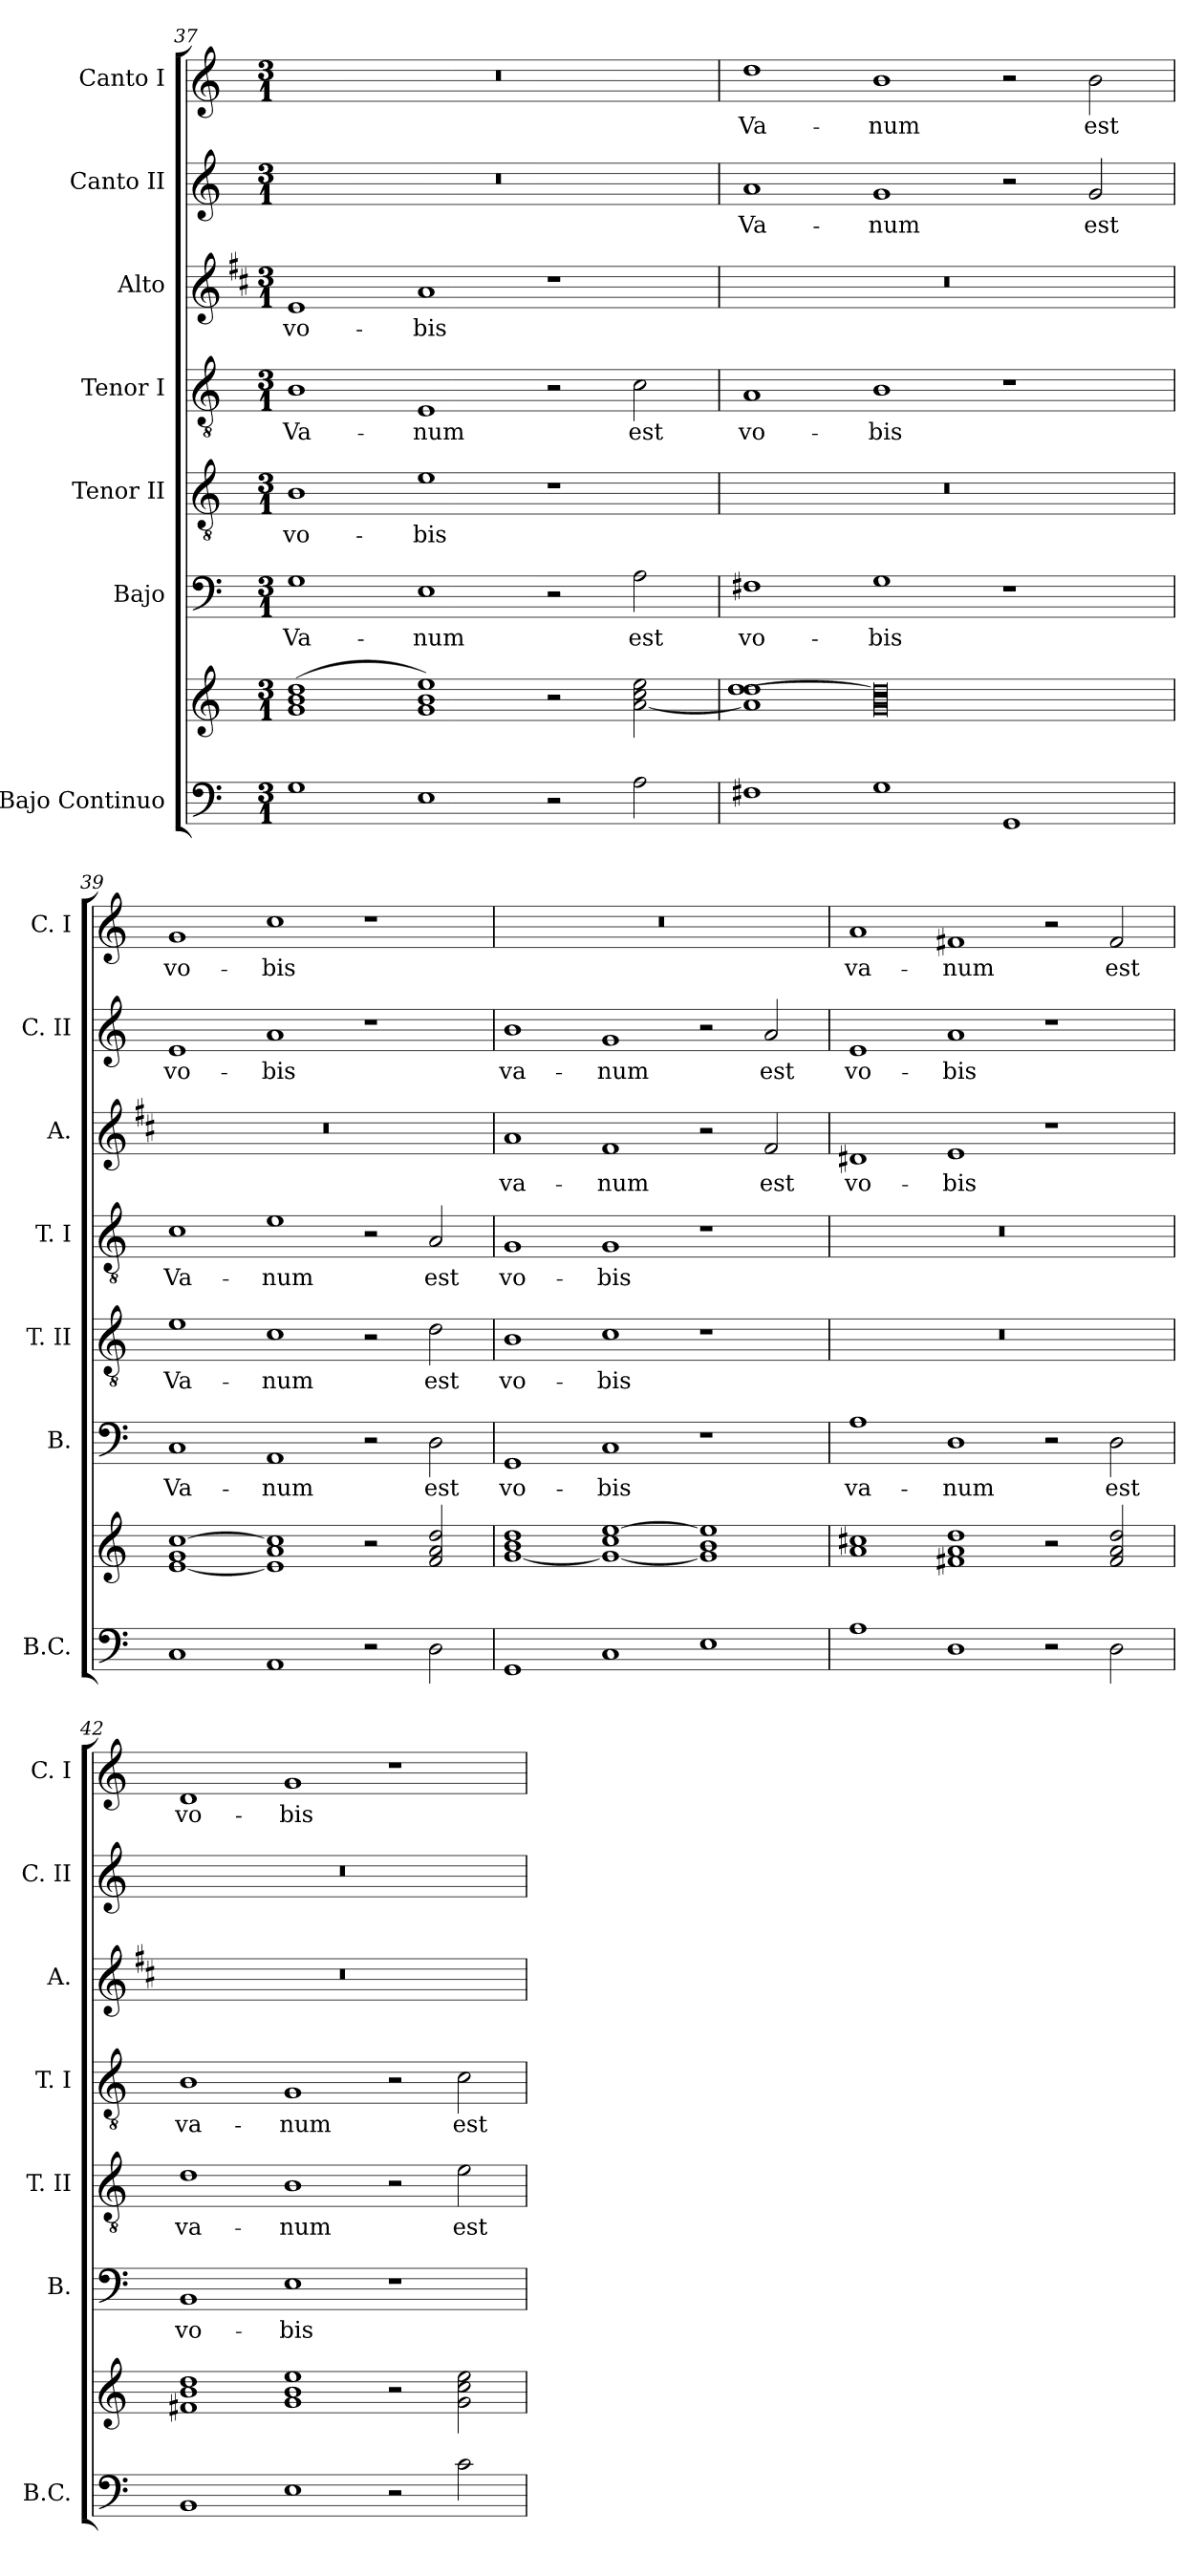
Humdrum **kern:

**kern	**kern	**kern	**text	**kern	**text	**kern	**text	**kern	**text	**kern	**text	**kern	**text
*part7	*part7	*part6	*part6	*part5	*part5	*part4	*part4	*part3	*part3	*part2	*part2	*part1	*part1
*staff8	*staff7	*staff6	*staff6	*staff5	*staff5	*staff4	*staff4	*staff3	*staff3	*staff2	*staff2	*staff1	*staff1
*I"Bajo Continuo	*	*I"Bajo	*	*I"Tenor II	*	*I"Tenor I	*	*I"Alto	*	*I"Canto II	*	*I"Canto I	*
*I'B.C.	*	*I'B.	*	*I'T. II	*	*I'T. I	*	*I'A.	*	*I'C. II	*	*I'C. I	*
*clefF4	*clefG2	*clefF4	*	*clefGv2	*	*clefGv2	*	*clefG2	*	*clefG2	*	*clefG2	*
*	*	*	*	*ITrd7c12	*	*ITrd7c12	*	*ITrd1c2	*	*	*	*	*
*k[]	*k[]	*k[]	*	*k[]	*	*k[]	*	*k[]	*	*k[]	*	*k[]	*
*M3/1	*M3/1	*M3/1	*	*M3/1	*	*M3/1	*	*M3/1	*	*M3/1	*	*M3/1	*
=37	=37	=37	=37	=37	=37	=37	=37	=37	=37	=37	=37	=37	=37
1G	(1g 1b 1dd	1G	Va-	1BB	vo-	1BB	Va-	1d	vo-	0.r	.	0.r	.
1E	1g 1b 1ee)	1E	-num	1E	-bis	1EE	-num	1g	-bis	.	.	.	.
2r	2r	2r	.	1r	.	2r	.	1r	.	.	.	.	.
2A\	[2a\ 2cc\ 2ee\	2A\	est	.	.	2C\	est	.	.	.	.	.	.
=38	=38	=38	=38	=38	=38	=38	=38	=38	=38	=38	=38	=38	=38
1F#X	1a] [1dd 1dd	1F#X	vo-	0.r	.	1AA	vo-	0.r	.	1a	Va-	1dd	Va-
1G	0g 0b 0dd]	1G	-bis	.	.	1BB	-bis	.	.	1g	-num	1b	-num
1GG	.	1r	.	.	.	1r	.	.	.	2r	.	2r	.
.	.	.	.	.	.	.	.	.	.	2g/	est	2b\	est
!!LO:PB:g=z
=39	=39	=39	=39	=39	=39	=39	=39	=39	=39	=39	=39	=39	=39
1C	[1e 1g [1cc	1C	Va-	1E	Va-	1C	Va-	0.r	.	1e	vo-	1g	vo-
1AA	1e] 1a 1cc]	1AA	-num	1C	-num	1E	-num	.	.	1a	-bis	1cc	-bis
2r	2r	2r	.	2r	.	2r	.	.	.	1r	.	1r	.
2D\	2f/ 2a/ 2dd/	2D\	est	2D\	est	2AA/	est	.	.	.	.	.	.
=40	=40	=40	=40	=40	=40	=40	=40	=40	=40	=40	=40	=40	=40
1GG	[1g 1b 1dd	1GG	vo-	1BB	vo-	1GG	vo-	1g	va-	1b	va-	0.r	.
1C	1g_ 1cc [1ee	1C	-bis	1C	-bis	1GG	-bis	1e	-num	1g	-num	.	.
1E	1g] 1b 1ee]	1r	.	1r	.	1r	.	2r	.	2r	.	.	.
.	.	.	.	.	.	.	.	2e/	est	2a/	est	.	.
=41	=41	=41	=41	=41	=41	=41	=41	=41	=41	=41	=41	=41	=41
1A	1a 1cc#X	1A	va-	0.r	.	0.r	.	1c#X	vo-	1e	vo-	1a	va-
1D	1f#X 1a 1dd	1D	-num	.	.	.	.	1d	-bis	1a	-bis	1f#X	-num
2r	2r	2r	.	.	.	.	.	1r	.	1r	.	2r	.
2D\	2f#/ 2a/ 2dd/	2D\	est	.	.	.	.	.	.	.	.	2f#/	est
=42	=42	=42	=42	=42	=42	=42	=42	=42	=42	=42	=42	=42	=42
1BB	1f#X 1b 1dd	1BB	vo-	1D	va-	1BB	va-	0.r	.	0.r	.	1d	vo-
1E	1g 1b 1ee	1E	-bis	1BB	-num	1GG	-num	.	.	.	.	1g	-bis
2r	2r	1r	.	2r	.	2r	.	.	.	.	.	1r	.
2c\	2g\ 2cc\ 2ee\	.	.	2E\	est	2C\	est	.	.	.	.	.	.
=	=	=	=	=	=	=	=	=	=	=	=	=	=
*-	*-	*-	*-	*-	*-	*-	*-	*-	*-	*-	*-	*-	*-
